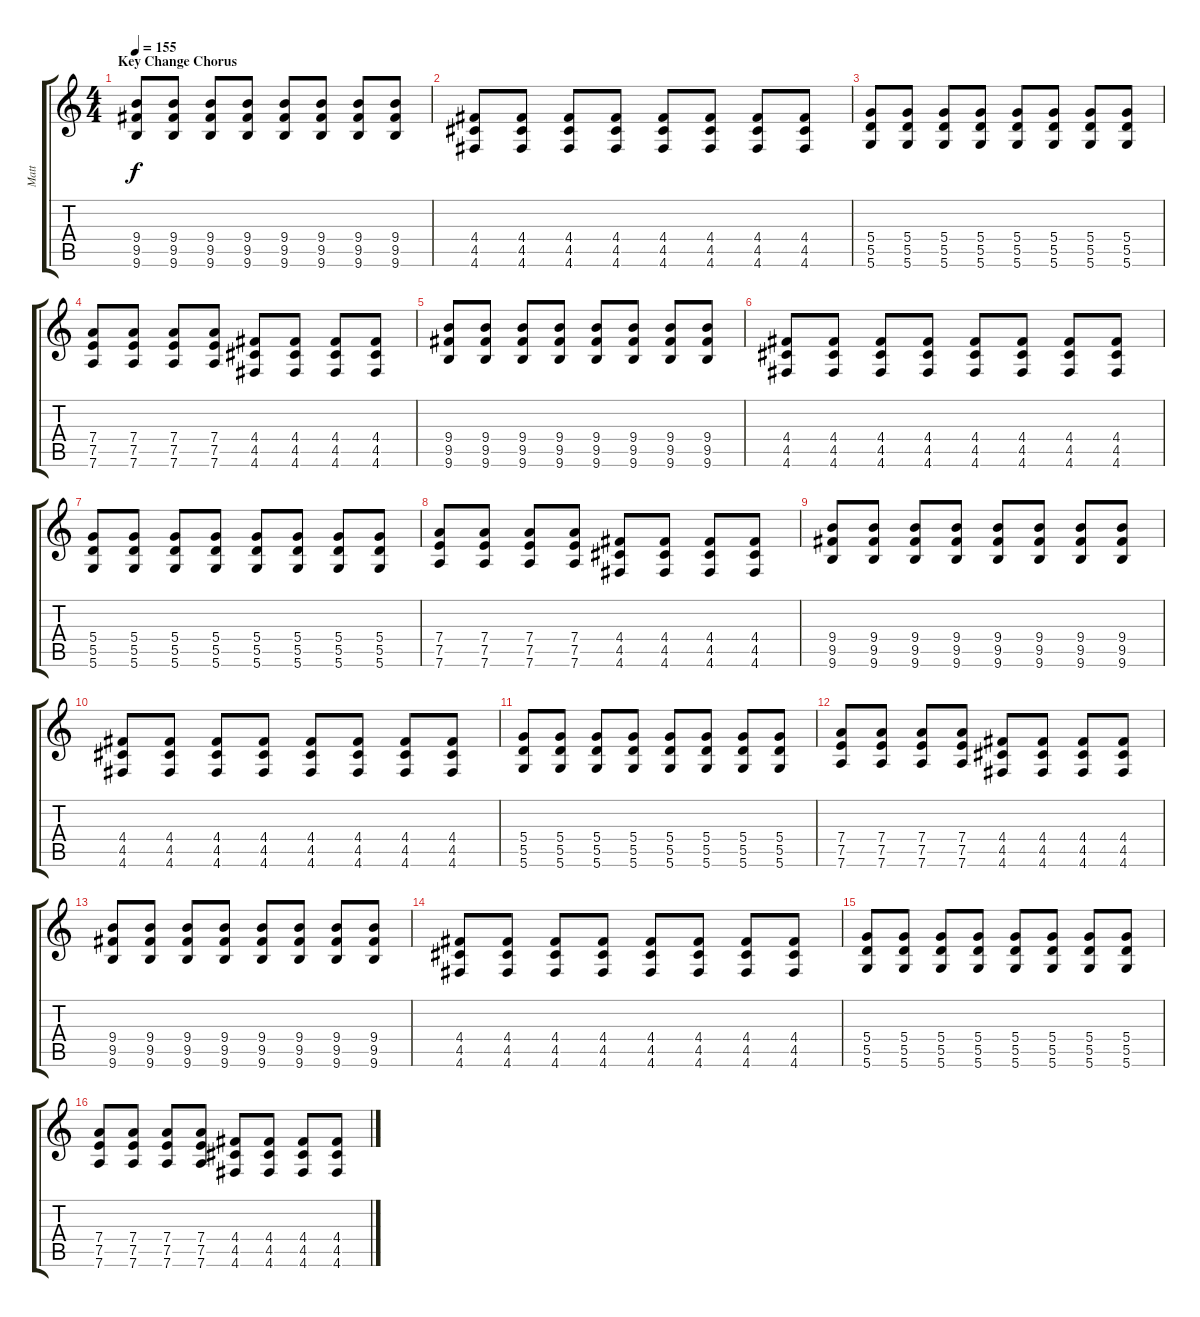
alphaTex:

\track ("Matt" "Matt") {instrument distortionguitar}
\staff {score tabs}
\tuning (E4 B3 G3 D3 A2 D2) {hide}
\ts (4 4)
\section ("" "Key Change Chorus")
\tempo 155
\clef g2
\ks c
(9.4 9.5 9.6).8{dy f} (9.4 9.5 9.6).8 (9.4 9.5 9.6).8 (9.4 9.5 9.6).8 (9.4 9.5 9.6).8 (9.4 9.5 9.6).8 (9.4 9.5 9.6).8 (9.4 9.5 9.6).8 |
(4.4 4.5 4.6).8 (4.4 4.5 4.6).8 (4.4 4.5 4.6).8 (4.4 4.5 4.6).8 (4.4 4.5 4.6).8 (4.4 4.5 4.6).8 (4.4 4.5 4.6).8 (4.4 4.5 4.6).8 |
(5.4 5.5 5.6).8 (5.4 5.5 5.6).8 (5.4 5.5 5.6).8 (5.4 5.5 5.6).8 (5.4 5.5 5.6).8 (5.4 5.5 5.6).8 (5.4 5.5 5.6).8 (5.4 5.5 5.6).8 |
(7.4 7.5 7.6).8 (7.4 7.5 7.6).8 (7.4 7.5 7.6).8 (7.4 7.5 7.6).8 (4.4 4.5 4.6).8 (4.4 4.5 4.6).8 (4.4 4.5 4.6).8 (4.4 4.5 4.6).8 |
(9.4 9.5 9.6).8 (9.4 9.5 9.6).8 (9.4 9.5 9.6).8 (9.4 9.5 9.6).8 (9.4 9.5 9.6).8 (9.4 9.5 9.6).8 (9.4 9.5 9.6).8 (9.4 9.5 9.6).8 |
(4.4 4.5 4.6).8 (4.4 4.5 4.6).8 (4.4 4.5 4.6).8 (4.4 4.5 4.6).8 (4.4 4.5 4.6).8 (4.4 4.5 4.6).8 (4.4 4.5 4.6).8 (4.4 4.5 4.6).8 |
(5.4 5.5 5.6).8 (5.4 5.5 5.6).8 (5.4 5.5 5.6).8 (5.4 5.5 5.6).8 (5.4 5.5 5.6).8 (5.4 5.5 5.6).8 (5.4 5.5 5.6).8 (5.4 5.5 5.6).8 |
(7.4 7.5 7.6).8 (7.4 7.5 7.6).8 (7.4 7.5 7.6).8 (7.4 7.5 7.6).8 (4.4 4.5 4.6).8 (4.4 4.5 4.6).8 (4.4 4.5 4.6).8 (4.4 4.5 4.6).8 |
(9.4 9.5 9.6).8 (9.4 9.5 9.6).8 (9.4 9.5 9.6).8 (9.4 9.5 9.6).8 (9.4 9.5 9.6).8 (9.4 9.5 9.6).8 (9.4 9.5 9.6).8 (9.4 9.5 9.6).8 |
(4.4 4.5 4.6).8 (4.4 4.5 4.6).8 (4.4 4.5 4.6).8 (4.4 4.5 4.6).8 (4.4 4.5 4.6).8 (4.4 4.5 4.6).8 (4.4 4.5 4.6).8 (4.4 4.5 4.6).8 |
(5.4 5.5 5.6).8 (5.4 5.5 5.6).8 (5.4 5.5 5.6).8 (5.4 5.5 5.6).8 (5.4 5.5 5.6).8 (5.4 5.5 5.6).8 (5.4 5.5 5.6).8 (5.4 5.5 5.6).8 |
(7.4 7.5 7.6).8 (7.4 7.5 7.6).8 (7.4 7.5 7.6).8 (7.4 7.5 7.6).8 (4.4 4.5 4.6).8 (4.4 4.5 4.6).8 (4.4 4.5 4.6).8 (4.4 4.5 4.6).8 |
(9.4 9.5 9.6).8 (9.4 9.5 9.6).8 (9.4 9.5 9.6).8 (9.4 9.5 9.6).8 (9.4 9.5 9.6).8 (9.4 9.5 9.6).8 (9.4 9.5 9.6).8 (9.4 9.5 9.6).8 |
(4.4 4.5 4.6).8 (4.4 4.5 4.6).8 (4.4 4.5 4.6).8 (4.4 4.5 4.6).8 (4.4 4.5 4.6).8 (4.4 4.5 4.6).8 (4.4 4.5 4.6).8 (4.4 4.5 4.6).8 |
(5.4 5.5 5.6).8 (5.4 5.5 5.6).8 (5.4 5.5 5.6).8 (5.4 5.5 5.6).8 (5.4 5.5 5.6).8 (5.4 5.5 5.6).8 (5.4 5.5 5.6).8 (5.4 5.5 5.6).8 |
(7.4 7.5 7.6).8 (7.4 7.5 7.6).8 (7.4 7.5 7.6).8 (7.4 7.5 7.6).8 (4.4 4.5 4.6).8 (4.4 4.5 4.6).8 (4.4 4.5 4.6).8 (4.4 4.5 4.6).8
